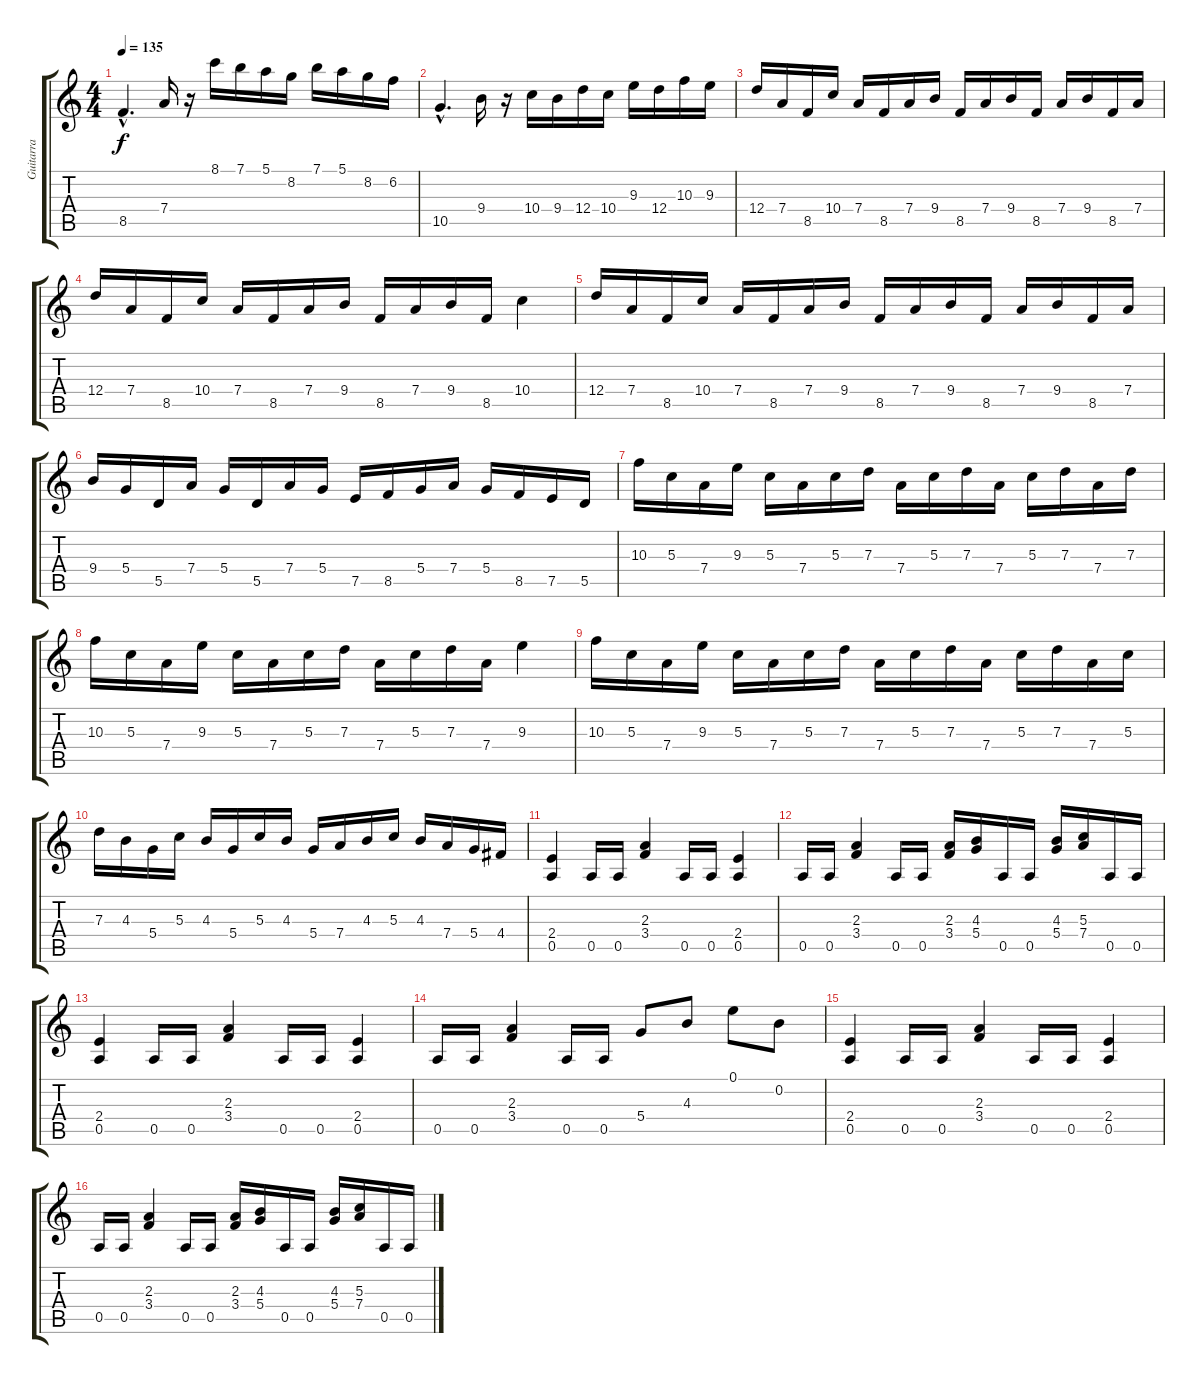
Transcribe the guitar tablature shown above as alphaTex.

\track ("Guitarra" "Guitarra") {instrument distortionguitar}
\staff {score tabs}
\tuning (E4 B3 G3 D3 A2 E2) {hide}
\ts (4 4)
\tempo 135
\clef g2
\ks c
8.5{hac}.4{d dy f} 7.4.16 r.16 8.1.16 7.1.16 5.1.16 8.2.16 7.1.16 5.1.16 8.2.16 6.2.16 |
10.5{hac}.4{d} 9.4.16 r.16 10.4.16 9.4.16 12.4.16 10.4.16 9.3.16 12.4.16 10.3.16 9.3.16 |
12.4.16{balance 8} 7.4.16 8.5.16 10.4.16 7.4.16 8.5.16 7.4.16 9.4.16 8.5.16 7.4.16 9.4.16 8.5.16 7.4.16 9.4.16 8.5.16 7.4.16 |
12.4.16 7.4.16 8.5.16 10.4.16 7.4.16 8.5.16 7.4.16 9.4.16 8.5.16 7.4.16 9.4.16 8.5.16 10.4.4 |
12.4.16 7.4.16 8.5.16 10.4.16 7.4.16 8.5.16 7.4.16 9.4.16 8.5.16 7.4.16 9.4.16 8.5.16 7.4.16 9.4.16 8.5.16 7.4.16 |
9.4.16 5.4.16 5.5.16 7.4.16 5.4.16 5.5.16 7.4.16 5.4.16 7.5.16 8.5.16 5.4.16 7.4.16 5.4.16 8.5.16 7.5.16 5.5.16 |
10.3.16 5.3.16 7.4.16 9.3.16 5.3.16 7.4.16 5.3.16 7.3.16 7.4.16 5.3.16 7.3.16 7.4.16 5.3.16 7.3.16 7.4.16 7.3.16 |
10.3.16 5.3.16 7.4.16 9.3.16 5.3.16 7.4.16 5.3.16 7.3.16 7.4.16 5.3.16 7.3.16 7.4.16 9.3.4 |
10.3.16 5.3.16 7.4.16 9.3.16 5.3.16 7.4.16 5.3.16 7.3.16 7.4.16 5.3.16 7.3.16 7.4.16 5.3.16 7.3.16 7.4.16 5.3.16 |
7.3.16 4.3.16 5.4.16 5.3.16 4.3.16 5.4.16 5.3.16 4.3.16 5.4.16 7.4.16 4.3.16 5.3.16 4.3.16 7.4.16 5.4.16 4.4.16 |
(2.4 0.5).4 0.5.16 0.5.16 (2.3 3.4).4 0.5.16 0.5.16 (2.4 0.5).4 |
0.5.16 0.5.16 (2.3 3.4).4 0.5.16 0.5.16 (2.3 3.4).16 (4.3 5.4).16 0.5.16 0.5.16 (4.3 5.4).16 (5.3 7.4).16 0.5.16 0.5.16 |
(2.4 0.5).4 0.5.16 0.5.16 (2.3 3.4).4 0.5.16 0.5.16 (2.4 0.5).4 |
0.5.16 0.5.16 (2.3 3.4).4 0.5.16 0.5.16 5.4.8 4.3.8 0.1.8 0.2.8 |
(2.4 0.5).4 0.5.16 0.5.16 (2.3 3.4).4 0.5.16 0.5.16 (2.4 0.5).4 |
0.5.16 0.5.16 (2.3 3.4).4 0.5.16 0.5.16 (2.3 3.4).16 (4.3 5.4).16 0.5.16 0.5.16 (4.3 5.4).16 (5.3 7.4).16 0.5.16 0.5.16
